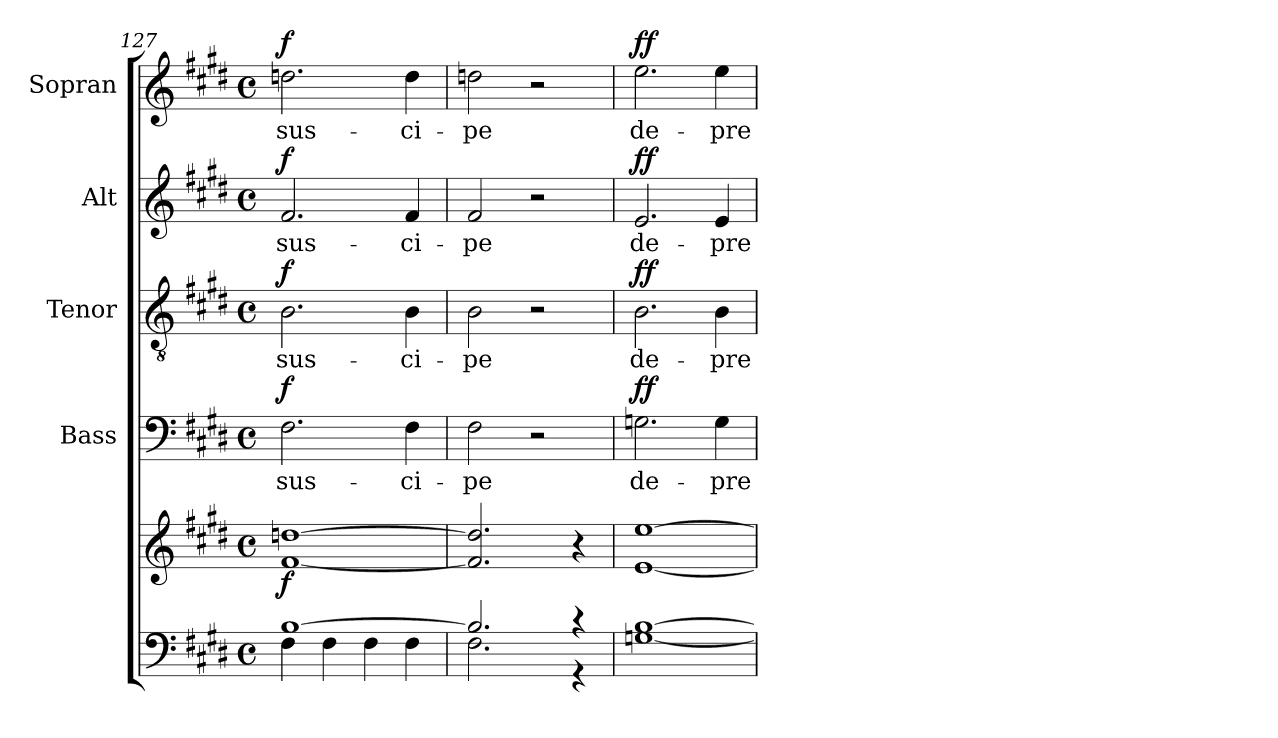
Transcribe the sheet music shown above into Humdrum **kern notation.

**kern	**kern	**dynam	**kern	**text	**dynam	**kern	**text	**dynam	**kern	**text	**dynam	**kern	**text	**dynam
*part5	*part5	*part5	*part4	*part4	*part4	*part3	*part3	*part3	*part2	*part2	*part2	*part1	*part1	*part1
*staff6	*staff5	*staff5/6	*staff4	*staff4	*staff4	*staff3	*staff3	*staff3	*staff2	*staff2	*staff2	*staff1	*staff1	*staff1
*	*	*	*I"Bass	*	*	*I"Tenor	*	*	*I"Alt	*	*	*I"Sopran	*	*
*	*	*	*I'B.	*	*	*I'T.	*	*	*I'A.	*	*	*I'S.	*	*
*clefF4	*clefG2	*	*clefF4	*	*	*clefGv2	*	*	*clefG2	*	*	*clefG2	*	*
*k[f#c#g#d#]	*k[f#c#g#d#]	*	*k[f#c#g#d#]	*	*	*k[f#c#g#d#]	*	*	*k[f#c#g#d#]	*	*	*k[f#c#g#d#]	*	*
*E:	*E:	*	*E:	*	*	*E:	*	*	*E:	*	*	*E:	*	*
*M4/4	*M4/4	*	*M4/4	*	*	*M4/4	*	*	*M4/4	*	*	*M4/4	*	*
*met(c)	*met(c)	*	*met(c)	*	*	*met(c)	*	*	*met(c)	*	*	*met(c)	*	*
=127	=127	=127	=127	=127	=127	=127	=127	=127	=127	=127	=127	=127	=127	=127
*^	*	*	*	*	*	*	*	*	*	*	*	*	*	*
!	!	!	!LO:DY:b	!	!LO:LY:b	!LO:DY:a	!	!LO:LY:b	!LO:DY:a	!	!LO:LY:b	!LO:DY:a	!	!LO:LY:b	!LO:DY:a
[>1B	4F#\	[1f# [1ddn	f	2.F#\	sus-	f	2.B\	sus-	f	2.f#/	sus-	f	2.ddn\	sus-	f
.	4F#\	.	.	.	.	.	.	.	.	.	.	.	.	.	.
.	4F#\	.	.	.	.	.	.	.	.	.	.	.	.	.	.
!	!	!	!	!	!LO:LY:b	!	!	!LO:LY:b	!	!	!LO:LY:b	!	!	!LO:LY:b	!
.	4F#\	.	.	4F#\	-ci-	.	4B\	-ci-	.	4f#/	-ci-	.	4dd\	-ci-	.
=128	=128	=128	=128	=128	=128	=128	=128	=128	=128	=128	=128	=128	=128	=128	=128
!	!	!	!	!	!LO:LY:b	!	!	!LO:LY:b	!	!	!LO:LY:b	!	!	!LO:LY:b	!
2.B/]	2.F#\	2.f#/] 2.dd/]	.	2F#\	-pe	.	2B\	-pe	.	2f#/	-pe	.	2ddn\	-pe	.
.	.	.	.	2r	.	.	2r	.	.	2r	.	.	2r	.	.
4r	4r	4r	.	.	.	.	.	.	.	.	.	.	.	.	.
=129	=129	=129	=129	=129	=129	=129	=129	=129	=129	=129	=129	=129	=129	=129	=129
*	*	*^	*	*	*	*	*	*	*	*	*	*	*	*	*
!	!	!	!	!	!	!LO:LY:b	!LO:DY:a	!	!LO:LY:b	!LO:DY:a	!	!LO:LY:b	!LO:DY:a	!	!LO:LY:b	!LO:DY:a
[>1B	[<1Gn	[>1ee	[<1e	.	2.Gn\	de-	ff	2.B\	de-	ff	2.e/	de-	ff	2.ee\	de-	ff
!	!	!	!	!	!	!LO:LY:b	!	!	!LO:LY:b	!	!	!LO:LY:b	!	!	!LO:LY:b	!
.	.	.	.	.	4G\	-pre-	.	4B\	-pre-	.	4e/	-pre-	.	4ee\	-pre-	.
*v	*v	*	*	*	*	*	*	*	*	*	*	*	*	*	*	*
*	*v	*v	*	*	*	*	*	*	*	*	*	*	*	*	*
=	=	=	=	=	=	=	=	=	=	=	=	=	=	=
*-	*-	*-	*-	*-	*-	*-	*-	*-	*-	*-	*-	*-	*-	*-
